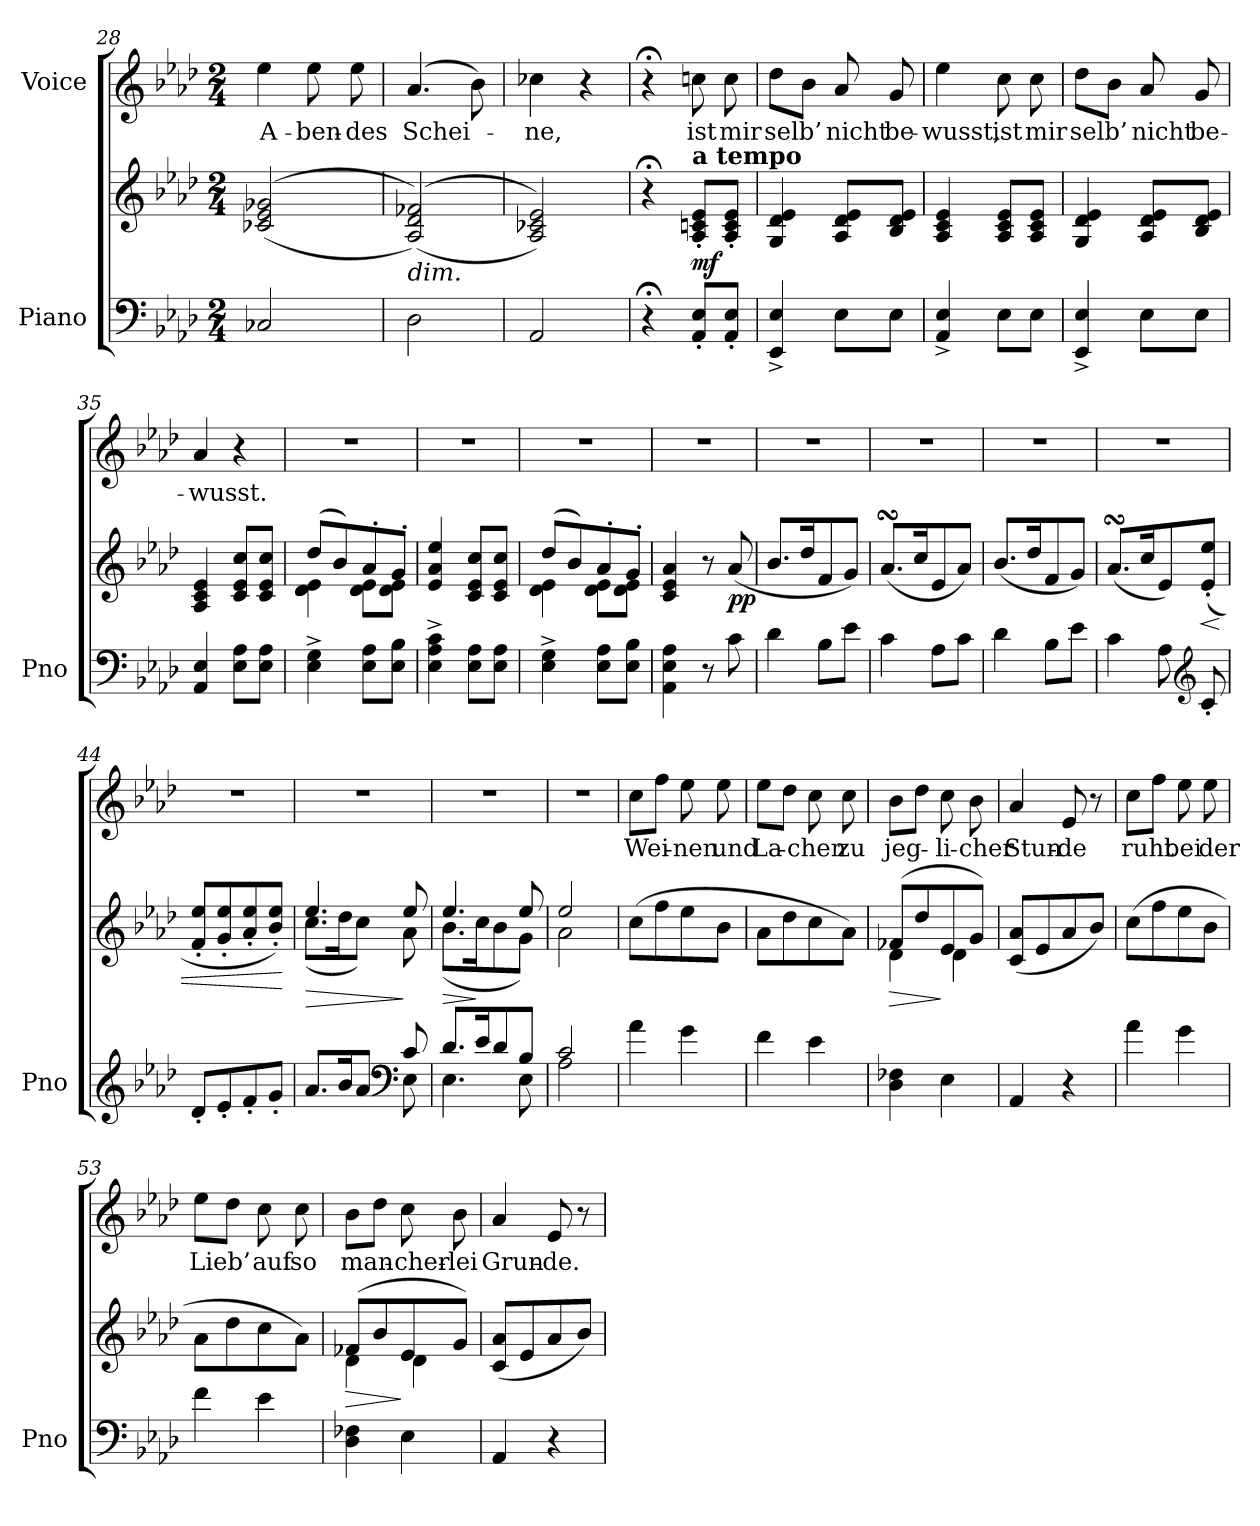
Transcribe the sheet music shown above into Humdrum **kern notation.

**kern	**kern	**dynam	**kern	**text
*part2	*part2	*part2	*part1	*part1
*staff3	*staff2	*staff2/3	*staff1	*staff1
*I"Piano	*	*	*I"Voice	*
*I'Pno	*	*	*	*
*clefF4	*clefG2	*	*clefG2	*
*k[b-e-a-d-]	*k[b-e-a-d-]	*	*k[b-e-a-d-]	*
*M2/4	*M2/4	*	*M2/4	*
=28	=28	=28	=28	=28
!	!	!	!	!LO:LY:b
2C-X/	((2c-X/ 2e-/ 2g-X/	.	4ee-\	A-
!	!	!	!	!LO:LY:b
.	.	.	8ee-\	-ben-
!	!	!	!	!LO:LY:b
.	.	.	8ee-\	-des
=29	=29	=29	=29	=29
!	!LO:TX:b:i:t=dim.	!	!	!
!	!	!	!	!LO:LY:b
2D-\	((2A-/ 2d-/ 2f-X/))	.	(4.a-/	Schei-
.	.	.	8b-\)	.
=30	=30	=30	=30	=30
!	!	!	!	!LO:LY:b
2AA-/	2A-/ 2c-X/ 2e-/))	.	4cc-X\	-ne,
.	.	.	4r	.
!!LO:PB:g=z
=31	=31	=31	=31	=31
4r;<	4r;<	.	4r;<	.
!	!LO:TX:a:B:t=a tempo	!	!	!
!	!	!LO:DY:a=2	!	!LO:LY:b
8AA-/' 8E-/'L	8A-/' 8cn/' 8e-/'L	mf	8ccn\	ist
!	!	!	!	!LO:LY:b
8AA-/' 8E-/'J	8A-/' 8c/' 8e-/'J	.	8cc\	mir
=32	=32	=32	=32	=32
!	!	!	!	!LO:LY:b
4EE-/^> 4E-/^>	4G/ 4d-/ 4e-/	.	8dd-\L	selb’
.	.	.	8b-\J	.
!	!	!	!	!LO:LY:b
8E-\L	8A-/ 8d-/ 8e-/L	.	8a-/	nicht
!	!	!	!	!LO:LY:b
8E-\J	8B-/ 8d-/ 8e-/J	.	8g/	be-
=33	=33	=33	=33	=33
!	!	!	!	!LO:LY:b
4AA-/^> 4E-/^>	4A-/ 4c/ 4e-/	.	4ee-\	-wusst,
!	!	!	!	!LO:LY:b
8E-\L	8A-/ 8c/ 8e-/L	.	8cc\	ist
!	!	!	!	!LO:LY:b
8E-\J	8A-/ 8c/ 8e-/J	.	8cc\	mir
=34	=34	=34	=34	=34
!	!	!	!	!LO:LY:b
4EE-/^> 4E-/^>	4G/ 4d-/ 4e-/	.	8dd-\L	selb’
.	.	.	8b-\J	.
!	!	!	!	!LO:LY:b
8E-\L	8A-/ 8d-/ 8e-/L	.	8a-/	nicht
!	!	!	!	!LO:LY:b
8E-\J	8B-/ 8d-/ 8e-/J	.	8g/	be-
=35	=35	=35	=35	=35
!	!	!	!	!LO:LY:b
4AA-/ 4E-/	4A-/ 4c/ 4e-/	.	4a-/	-wusst.
8E-\ 8A-\L	8c/ 8e-/ 8cc/L	.	4r	.
8E-\ 8A-\J	8c/ 8e-/ 8cc/J	.	.	.
=36	=36	=36	=36	=36
*	*^	*	*	*
4E-\^> 4G\^>	(8dd-/L	4d-\ 4e-\	.	2r	.
.	8b-/)	.	.	.	.
8E-\ 8A-\L	8a-'/	8d-\ 8e-\L	.	.	.
8E-\ 8B-\J	8g'/J	8d-\ 8e-\J	.	.	.
*	*v	*v	*	*	*
!!LO:LB:g=z
=37	=37	=37	=37	=37
4E-\^> 4A-\^> 4c\^>	4e-/ 4a-/ 4ee-/	.	2r	.
8E-\ 8A-\L	8c/ 8e-/ 8cc/L	.	.	.
8E-\ 8A-\J	8c/ 8e-/ 8cc/J	.	.	.
=38	=38	=38	=38	=38
*	*^	*	*	*
4E-\^> 4G\^>	(8dd-/L	4d-\ 4e-\	.	2r	.
.	8b-/)	.	.	.	.
8E-\ 8A-\L	8a-'/	8d-\ 8e-\L	.	.	.
8E-\ 8B-\J	8g'/J	8d-\ 8e-\J	.	.	.
*	*v	*v	*	*	*
=39	=39	=39	=39	=39
4AA-\ 4E-\ 4A-\	4c/ 4e-/ 4a-/	.	2r	.
8r	8r	.	.	.
!	!	!LO:DY:b	!	!
8c\	(8a-/	pp	.	.
=40	=40	=40	=40	=40
4d-\	8.b-/L	.	2r	.
.	16dd-/K	.	.	.
8B-\L	8f/	.	.	.
8e-\J	8g/J)	.	.	.
=41	=41	=41	=41	=41
4c\	(8.a-sSSs/L	.	2r	.
.	16cc/K	.	.	.
8A-\L	8e-/	.	.	.
8c\J	8a-/J)	.	.	.
=42	=42	=42	=42	=42
4d-\	(8.b-/L	.	2r	.
.	16dd-/K	.	.	.
8B-\L	8f/	.	.	.
8e-\J	8g/J)	.	.	.
=43	=43	=43	=43	=43
4c\	(8.a-sSSs/L	.	2r	.
.	16cc/K	.	.	.
8A-\	8e-/)	.	.	.
*clefG2	*	*	*	*
!	!	!LO:HP:b	!	!
8c'/	(8e-/' 8ee-/'J	<	.	.
!!LO:LB:g=z
=44	=44	=44	=44	=44
8d-'/L	8f/'< 8ee-/'<L	.	2r	.
8e-'/	8g/'< 8ee-/'<	.	.	.
8f'/	8a-/'< 8ee-/'<	.	.	.
8g'/J	8b-/'< 8ee-/'<J)	.	.	.
.	.	[	.	.
=45	=45	=45	=45	=45
*^	*	*	*	*
!	!	!	!LO:HP:b	!	!
*	*	*^	*	*	*
8.a-/L	4.ryy	4.ee-/	(8.cc\L	>	2r	.
16b-/K	.	.	16dd-\K	.	.	.
8a-/J	.	.	8cc\J)	.	.	.
*clefF4	*	*	*	*	*	*
8c/	8E-\	8ee-/	8a-\	]	.	.
=46	=46	=46	=46	=46	=46	=46
!	!	!	!	!LO:HP:b	!	!
8.d-/L	4.E-\	4.ee-/	(8.b-\L	>	2r	.
16e-/K	.	.	16cc\K	]	.	.
8d-/	.	.	8b-\	.	.	.
8B-/J	8E-\	8ee-/	8g\J)	.	.	.
=47	=47	=47	=47	=47	=47	=47
2c/	2A-\	2ee-/	2a-\	.	2r	.
=48	=48	=48	=48	=48	=48	=48
!	!	!	!	!	!	!LO:LY:b
*v	*v	*	*	*	*	*
*	*v	*v	*	*	*
4a-\	(8cc\L	.	8cc\L	Wei-
.	8ff\	.	8ff\J	.
!	!	!	!	!LO:LY:b
4g\	8ee-\	.	8ee-\	-nen
!	!	!	!	!LO:LY:b
.	8b-\J	.	8ee-\	und
=49	=49	=49	=49	=49
!	!	!	!	!LO:LY:b
4f\	8a-\L	.	8ee-\L	La-
.	8dd-\	.	8dd-\J	.
!	!	!	!	!LO:LY:b
4e-\	8cc\	.	8cc\	-chen
!	!	!	!	!LO:LY:b
.	8a-\J)	.	8cc\	zu
=50	=50	=50	=50	=50
!	!	!LO:HP:b	!	!LO:LY:b
*	*^	*	*	*
4D-\ 4F-X\	(8f-X/L	4d-\	>	8b-\L	jeg-
.	8dd-/	.	.	8dd-\J	.
!	!	!	!	!	!LO:LY:b
4E-\	8e-/	4d-\	]	8cc\	-li-
!	!	!	!	!	!LO:LY:b
.	8g/J)	.	.	8b-\	-cher
*	*v	*v	*	*	*
!!LO:LB:g=z
=51	=51	=51	=51	=51
!	!	!	!	!LO:LY:b
4AA-/	(8c/ 8a-/L	.	4a-/	Stun-
.	8e-/	.	.	.
!	!	!	!	!LO:LY:b
4r	8a-/	.	8e-/	-de
.	8b-/J)	.	8r	.
=52	=52	=52	=52	=52
!	!	!	!	!LO:LY:b
4a-\	(8cc\L	.	8cc\L	ruht
.	8ff\	.	8ff\J	.
!	!	!	!	!LO:LY:b
4g\	8ee-\	.	8ee-\	bei
!	!	!	!	!LO:LY:b
.	8b-\J	.	8ee-\	der
=53	=53	=53	=53	=53
!	!	!	!	!LO:LY:b
4f\	8a-\L	.	8ee-\L	Lieb’
.	8dd-\	.	8dd-\J	.
!	!	!	!	!LO:LY:b
4e-\	8cc\	.	8cc\	auf
!	!	!	!	!LO:LY:b
.	8a-\J)	.	8cc\	so
=54	=54	=54	=54	=54
!	!	!LO:HP:b	!	!LO:LY:b
*	*^	*	*	*
4D-\ 4F-X\	(8f-X/L	4d-\	>	8b-\L	man-
.	8b-/	.	.	8dd-\J	.
!	!	!	!	!	!LO:LY:b
4E-\	8e-/	4d-\	]	8cc\	-cher-
!	!	!	!	!	!LO:LY:b
.	8g/J)	.	.	8b-\	-lei
*	*v	*v	*	*	*
=55	=55	=55	=55	=55
!	!	!	!	!LO:LY:b
4AA-/	(8c/ 8a-/L	.	4a-/	Grun-
.	8e-/	.	.	.
!	!	!	!	!LO:LY:b
4r	8a-/	.	8e-/	-de.
.	8b-/J)	.	8r	.
=	=	=	=	=
*-	*-	*-	*-	*-
